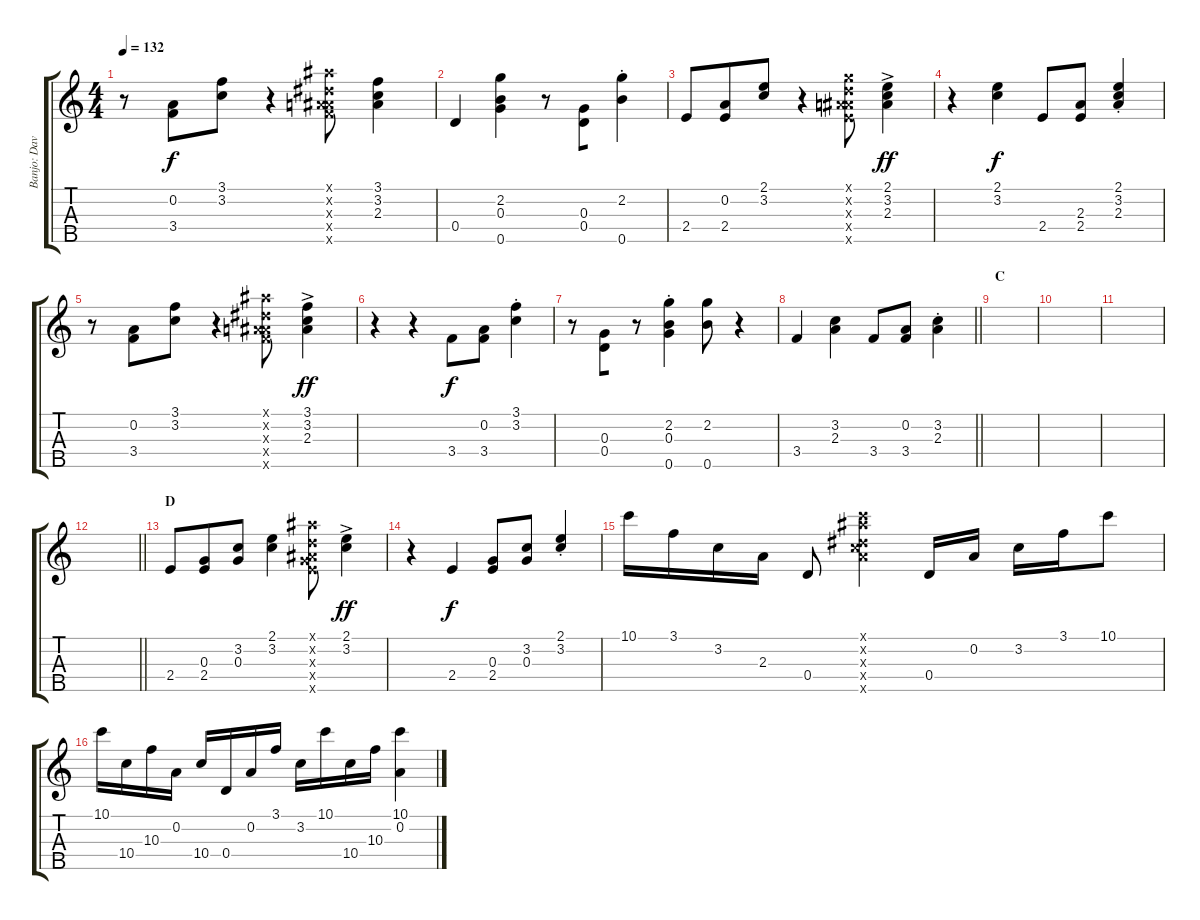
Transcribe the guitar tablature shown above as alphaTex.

\track ("Banjo: Davey Johnstone" "Banjo: Dav") {instrument banjo}
\staff {score tabs}
\tuning (D4 A3 G3 D3 G4) {hide}
\displaytranspose 12
\ts (4 4)
\tempo 132
\clef g2
\ks c
r.8{dy f} (0.2 3.4).8{beam merge} (3.1 3.2).8 r.4 (1.1{x} 1.2{x} 2.3{x} 3.4{x} 3.5{x}).8 (3.1 3.2 2.3).4 |
0.4.4 (2.2 0.3 0.5).4 r.8 (0.3 0.4).8{beam merge} (2.2{st} 0.5{st}).4 |
2.4.8 (0.2 2.4).8{beam merge} (2.1 3.2).8 r.4 (0.1{x} 1.2{x} 2.3{x} 2.4{x} 0.5{x}).8 (2.1{ac} 3.2{ac} 2.3{ac}).4{dy ff} |
r.4 (2.1 3.2).4{dy f} 2.4.8 (2.3 2.4).8{beam merge} (2.1{st} 3.2{st} 2.3{st}).4 |
r.8 (0.2 3.4).8{beam merge} (3.1 3.2).8 r.4 (1.1{x} 1.2{x} 2.3{x} 3.4{x} 3.5{x}).8 (3.1{ac} 3.2{ac} 2.3{ac}).4{dy ff} |
r.4 r.4 3.4.8{dy f} (0.2 3.4).8{beam merge} (3.1{st} 3.2{st}).4 |
r.8 (0.3 0.4).8{beam merge} r.8 (2.2{st} 0.3{st} 0.5{st}).4 (2.2 0.5).8 r.4 |
\barLineRight lightlight
3.4.4 (3.2 2.3).4 3.4.8 (0.2 3.4).8 (3.2{st} 2.3{st}).4 |
\section ("" "C")
|
|
|
\barLineRight lightlight
|
\section ("" "D")
2.4.8 (0.3 2.4).8{beam merge} (3.2 0.3).8 (2.1 3.2).4 (0.1{x} 1.2{x} 0.3{x} 2.4{x} 3.5{x}).8 (2.1{ac} 3.2{ac}).4{dy ff} |
r.4 2.4.4{dy f} (0.3 2.4).8 (3.2 0.3).8{beam merge} (2.1{st} 3.2{st}).4 |
10.1.16 3.1.16 3.2.16{beam merge} 2.3.16 0.4.8 (8.1{x} 6.2{x} 5.3{x} 7.4{x} 5.5{x}).4 0.4.16 0.2.16 3.2.16 3.1.16 10.1.8 |
10.1.16 10.4.16{beam merge} 10.3.16 0.2.16 10.4.16 0.4.16 0.2.16 3.1.16 3.2.16 10.1.16 10.4.16 10.3.16 (10.1 0.2).4
